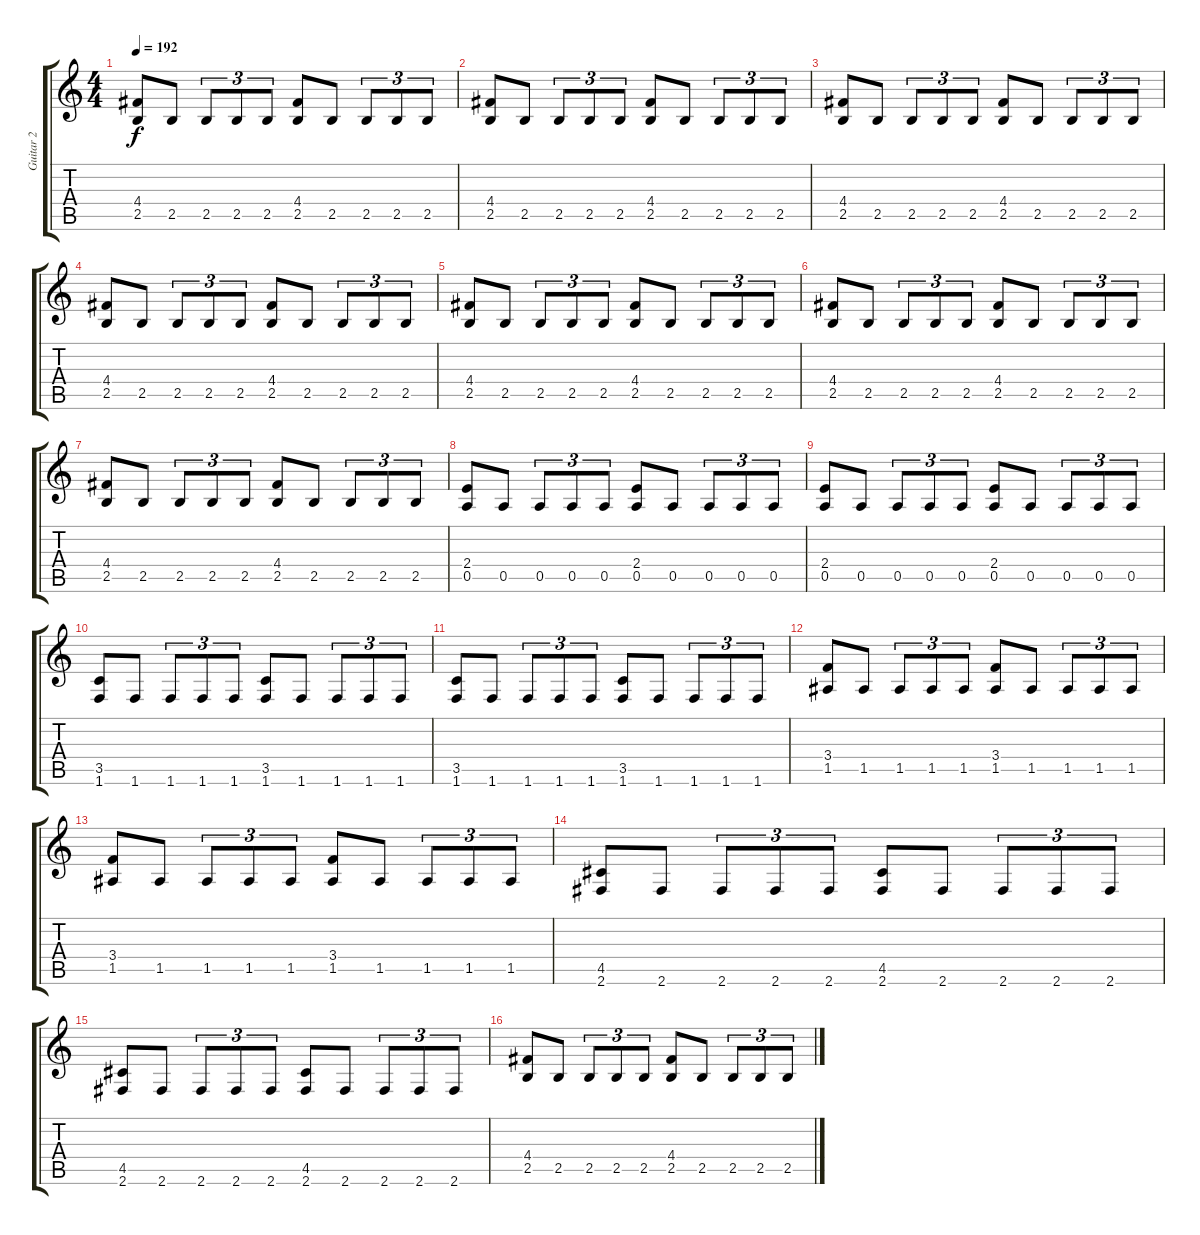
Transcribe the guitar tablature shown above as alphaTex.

\track ("Guitar 2" "Guitar 2") {instrument overdrivenguitar}
\staff {score tabs}
\tuning (E4 B3 G3 D3 A2 E2) {hide}
\ts (4 4)
\tempo 192
\clef g2
\ks c
(4.4 2.5).8{dy f} 2.5.8 2.5.8{tu (3 2)} 2.5.8{tu (3 2)} 2.5.8{tu (3 2)} (4.4 2.5).8 2.5.8 2.5.8{tu (3 2)} 2.5.8{tu (3 2)} 2.5.8{tu (3 2)} |
(4.4 2.5).8 2.5.8 2.5.8{tu (3 2)} 2.5.8{tu (3 2)} 2.5.8{tu (3 2)} (4.4 2.5).8 2.5.8 2.5.8{tu (3 2)} 2.5.8{tu (3 2)} 2.5.8{tu (3 2)} |
(4.4 2.5).8 2.5.8 2.5.8{tu (3 2)} 2.5.8{tu (3 2)} 2.5.8{tu (3 2)} (4.4 2.5).8 2.5.8 2.5.8{tu (3 2)} 2.5.8{tu (3 2)} 2.5.8{tu (3 2)} |
(4.4 2.5).8 2.5.8 2.5.8{tu (3 2)} 2.5.8{tu (3 2)} 2.5.8{tu (3 2)} (4.4 2.5).8 2.5.8 2.5.8{tu (3 2)} 2.5.8{tu (3 2)} 2.5.8{tu (3 2)} |
(4.4 2.5).8 2.5.8 2.5.8{tu (3 2)} 2.5.8{tu (3 2)} 2.5.8{tu (3 2)} (4.4 2.5).8 2.5.8 2.5.8{tu (3 2)} 2.5.8{tu (3 2)} 2.5.8{tu (3 2)} |
(4.4 2.5).8 2.5.8 2.5.8{tu (3 2)} 2.5.8{tu (3 2)} 2.5.8{tu (3 2)} (4.4 2.5).8 2.5.8 2.5.8{tu (3 2)} 2.5.8{tu (3 2)} 2.5.8{tu (3 2)} |
(4.4 2.5).8 2.5.8 2.5.8{tu (3 2)} 2.5.8{tu (3 2)} 2.5.8{tu (3 2)} (4.4 2.5).8 2.5.8 2.5.8{tu (3 2)} 2.5.8{tu (3 2)} 2.5.8{tu (3 2)} |
(2.4 0.5).8 0.5.8 0.5.8{tu (3 2)} 0.5.8{tu (3 2)} 0.5.8{tu (3 2)} (2.4 0.5).8 0.5.8 0.5.8{tu (3 2)} 0.5.8{tu (3 2)} 0.5.8{tu (3 2)} |
(2.4 0.5).8 0.5.8 0.5.8{tu (3 2)} 0.5.8{tu (3 2)} 0.5.8{tu (3 2)} (2.4 0.5).8 0.5.8 0.5.8{tu (3 2)} 0.5.8{tu (3 2)} 0.5.8{tu (3 2)} |
(3.5 1.6).8 1.6.8 1.6.8{tu (3 2)} 1.6.8{tu (3 2)} 1.6.8{tu (3 2)} (3.5 1.6).8 1.6.8 1.6.8{tu (3 2)} 1.6.8{tu (3 2)} 1.6.8{tu (3 2)} |
(3.5 1.6).8 1.6.8 1.6.8{tu (3 2)} 1.6.8{tu (3 2)} 1.6.8{tu (3 2)} (3.5 1.6).8 1.6.8 1.6.8{tu (3 2)} 1.6.8{tu (3 2)} 1.6.8{tu (3 2)} |
(3.4 1.5).8 1.5.8 1.5.8{tu (3 2)} 1.5.8{tu (3 2)} 1.5.8{tu (3 2)} (3.4 1.5).8 1.5.8 1.5.8{tu (3 2)} 1.5.8{tu (3 2)} 1.5.8{tu (3 2)} |
(3.4 1.5).8 1.5.8 1.5.8{tu (3 2)} 1.5.8{tu (3 2)} 1.5.8{tu (3 2)} (3.4 1.5).8 1.5.8 1.5.8{tu (3 2)} 1.5.8{tu (3 2)} 1.5.8{tu (3 2)} |
(4.5 2.6).8 2.6.8 2.6.8{tu (3 2)} 2.6.8{tu (3 2)} 2.6.8{tu (3 2)} (4.5 2.6).8 2.6.8 2.6.8{tu (3 2)} 2.6.8{tu (3 2)} 2.6.8{tu (3 2)} |
(4.5 2.6).8 2.6.8 2.6.8{tu (3 2)} 2.6.8{tu (3 2)} 2.6.8{tu (3 2)} (4.5 2.6).8 2.6.8 2.6.8{tu (3 2)} 2.6.8{tu (3 2)} 2.6.8{tu (3 2)} |
(4.4 2.5).8 2.5.8 2.5.8{tu (3 2)} 2.5.8{tu (3 2)} 2.5.8{tu (3 2)} (4.4 2.5).8 2.5.8 2.5.8{tu (3 2)} 2.5.8{tu (3 2)} 2.5.8{tu (3 2)}
